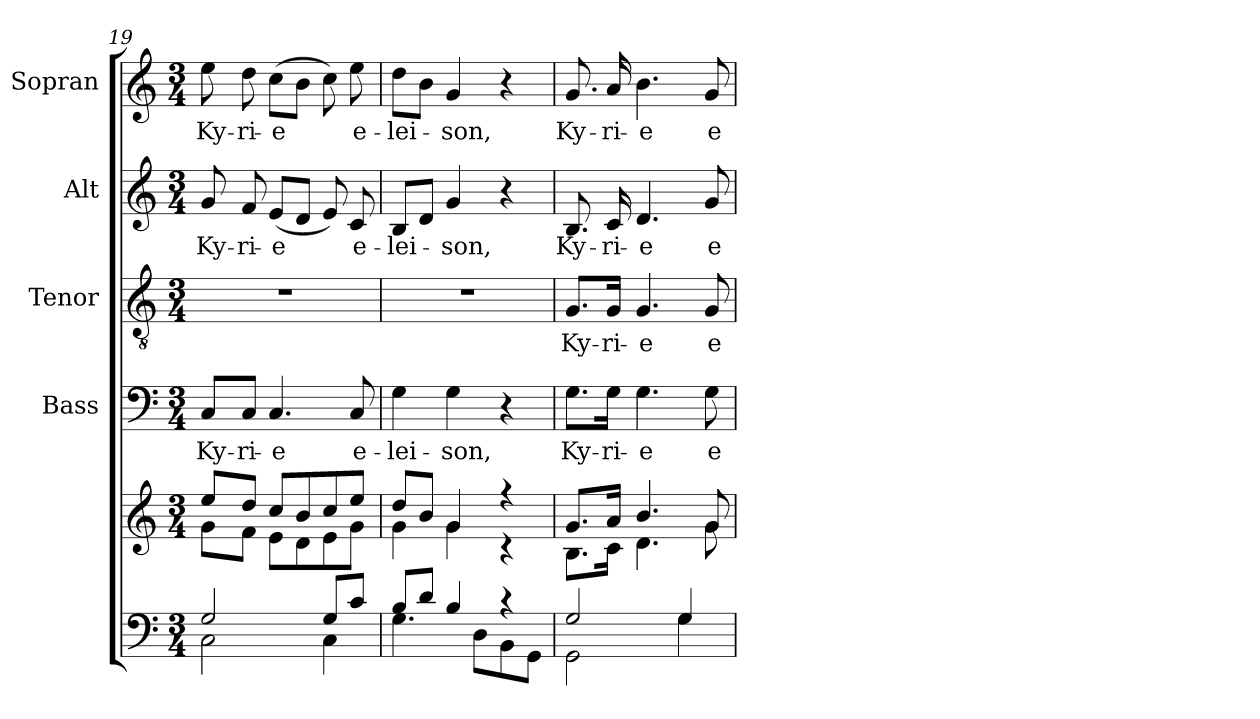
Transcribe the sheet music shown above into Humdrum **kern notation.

**kern	**kern	**kern	**text	**kern	**text	**kern	**text	**kern	**text
*part5	*part5	*part4	*part4	*part3	*part3	*part2	*part2	*part1	*part1
*staff6	*staff5	*staff4	*staff4	*staff3	*staff3	*staff2	*staff2	*staff1	*staff1
*	*	*I"Bass	*	*I"Tenor	*	*I"Alt	*	*I"Sopran	*
*	*	*I'B.	*	*I'T.	*	*I'A.	*	*I'S.	*
!!LO:LB:g=z
*clefF4	*clefG2	*clefF4	*	*clefGv2	*	*clefG2	*	*clefG2	*
*k[]	*k[]	*k[]	*	*k[]	*	*k[]	*	*k[]	*
*C:	*C:	*C:	*	*C:	*	*C:	*	*C:	*
*M3/4	*M3/4	*M3/4	*	*M3/4	*	*M3/4	*	*M3/4	*
=19	=19	=19	=19	=19	=19	=19	=19	=19	=19
*^	*^	*	*	*	*	*	*	*	*
!	!	!	!	!	!LO:LY:b	!	!	!	!LO:LY:b	!	!LO:LY:b
2G/	2C\	8ee/L	8g\L	8C/L	Ky-	2.r	.	8g/	Ky-	8ee\	Ky-
!	!	!	!	!	!LO:LY:b	!	!	!	!LO:LY:b	!	!LO:LY:b
.	.	8dd/J	8f\J	8C/J	-ri-	.	.	8f/	-ri-	8dd\	-ri-
!	!	!	!	!	!LO:LY:b	!	!	!	!LO:LY:b	!	!LO:LY:b
.	.	8cc/L	8e\L	4.C/	-e	.	.	(<8e/L	-e	(>8cc\L	-e
.	.	8b/	8d\	.	.	.	.	8d/J	.	8b\J	.
8G/L	4C\	8cc/	8e\	.	.	.	.	8e/)	.	8cc\)	.
!	!	!	!	!	!LO:LY:b	!	!	!	!LO:LY:b	!	!LO:LY:b
8c/J	.	8ee/J	8g\J	8C/	e-	.	.	8c/	e-	8ee\	e-
=20	=20	=20	=20	=20	=20	=20	=20	=20	=20	=20	=20
!	!	!	!	!	!LO:LY:b	!	!	!	!LO:LY:b	!	!LO:LY:b
8B/L	4.G\	8dd/L	4g\	4G\	-lei-	2.r	.	8B/L	-lei-	8dd\L	-lei-
8d/J	.	8b/J	.	.	.	.	.	8d/J	.	8b\J	.
!	!	!	!	!	!LO:LY:b	!	!	!	!LO:LY:b	!	!LO:LY:b
4B/	.	4g/	4g\	4G\	-son,	.	.	4g/	-son,	4g/	-son,
.	8D\L	.	.	.	.	.	.	.	.	.	.
4rc	8BB\	4r	4r	4r	.	.	.	4r	.	4r	.
.	8GG\J	.	.	.	.	.	.	.	.	.	.
=21	=21	=21	=21	=21	=21	=21	=21	=21	=21	=21	=21
!	!	!	!	!	!LO:LY:b	!	!LO:LY:b	!	!LO:LY:b	!	!LO:LY:b
2G/	2GG\	8.g/L	8.B\L	8.G\L	Ky-	8.G/L	Ky-	8.B/	Ky-	8.g/	Ky-
!	!	!	!	!	!LO:LY:b	!	!LO:LY:b	!	!LO:LY:b	!	!LO:LY:b
.	.	16a/Jk	16c\Jk	16G\Jk	-ri-	16G/Jk	-ri-	16c/	-ri-	16a/	-ri-
!	!	!	!	!	!LO:LY:b	!	!LO:LY:b	!	!LO:LY:b	!	!LO:LY:b
.	.	4.b/	4.d\	4.G\	-e	4.G/	-e	4.d/	-e	4.b\	-e
4G/	4G\	.	.	.	.	.	.	.	.	.	.
!	!	!	!	!	!LO:LY:b	!	!LO:LY:b	!	!LO:LY:b	!	!LO:LY:b
.	.	8g/	8g\	8G\	e-	8G/	e-	8g/	e-	8g/	e-
*v	*v	*	*	*	*	*	*	*	*	*	*
*	*v	*v	*	*	*	*	*	*	*	*
=	=	=	=	=	=	=	=	=	=
*-	*-	*-	*-	*-	*-	*-	*-	*-	*-
